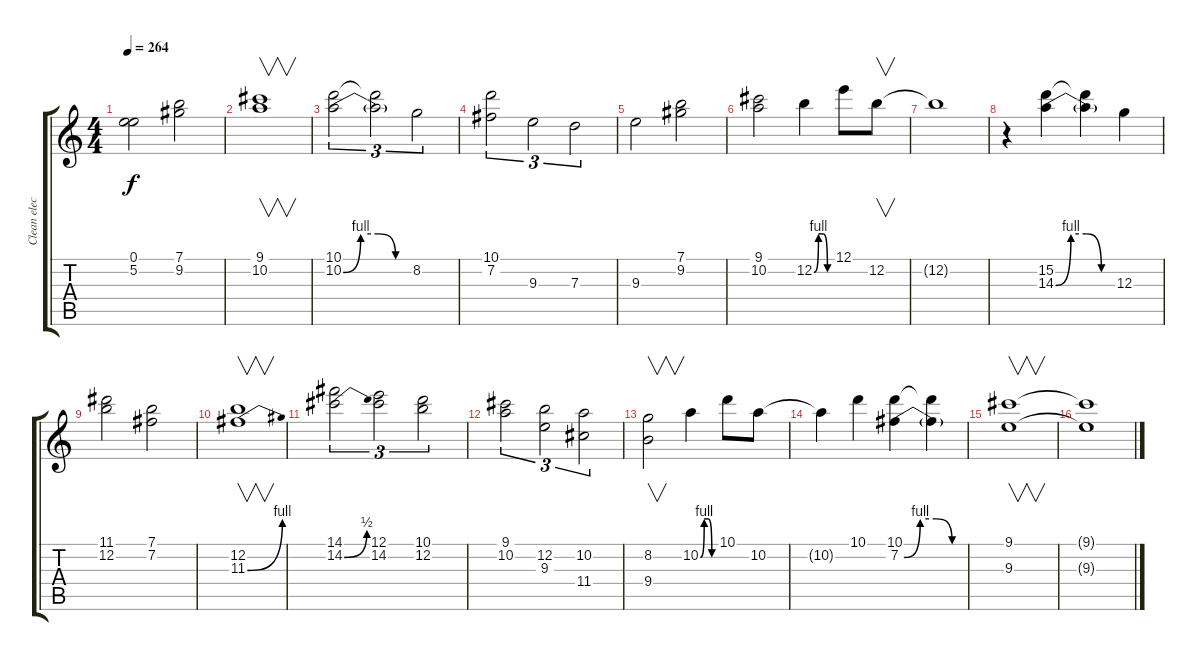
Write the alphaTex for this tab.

\track ("Clean electric guitar 1" "Clean elec") {instrument electricguitarclean}
\staff {score tabs}
\tuning (E4 B3 G3 D3 A2 E2) {hide}
\ts (4 4)
\tempo 264
\clef g2
\ks c
(0.1 5.2).2{dy f} (7.1 9.2).2 |
(9.1 10.2).1{v} |
(10.1 10.2{be (custom 0 0 15 4 30 4 45 0 60 0)}).2{tu (3 2)} (10.1{t} 10.2{t}).2{tu (3 2)} 8.2.2{tu (3 2)} |
(10.1 7.2).2{tu (3 2)} 9.3.2{tu (3 2)} 7.3.2{tu (3 2)} |
9.3.2 (7.1 9.2).2 |
(9.1 10.2).2 12.2{be (custom 0 0 15 4 30 4 45 0 60 0)}.4 12.1.8 12.2.8{v} |
12.2{t}.1 |
r.4 (15.2 14.3{be (custom 0 0 15 4 30 4 45 0 60 0)}).4 (15.2{t} 14.3{t}).4 12.3.4 |
(11.1 12.2).2 (7.1 7.2).2 |
(12.2 11.3{be (bend 0 0 60 4)}).1{v} |
(14.1 14.2{be (bend 0 0 60 2)}).2{tu (3 2)} (12.1 14.2).2{tu (3 2)} (10.1 12.2).2{tu (3 2)} |
(9.1 10.2).2{tu (3 2)} (12.2 9.3).2{tu (3 2)} (10.2 11.4).2{tu (3 2)} |
(8.2 9.4).2{v} 10.2{be (custom 0 0 15 4 30 4 45 0 60 0)}.4 10.1.8 10.2.8 |
10.2{t}.4 10.1.4 (10.1 7.2{be (custom 0 0 15 4 30 4 45 0 60 0)}).4 (10.1{t} 7.2{t}).4 |
(9.1 9.3).1{v} |
(9.1{t} 9.3{t}).1
